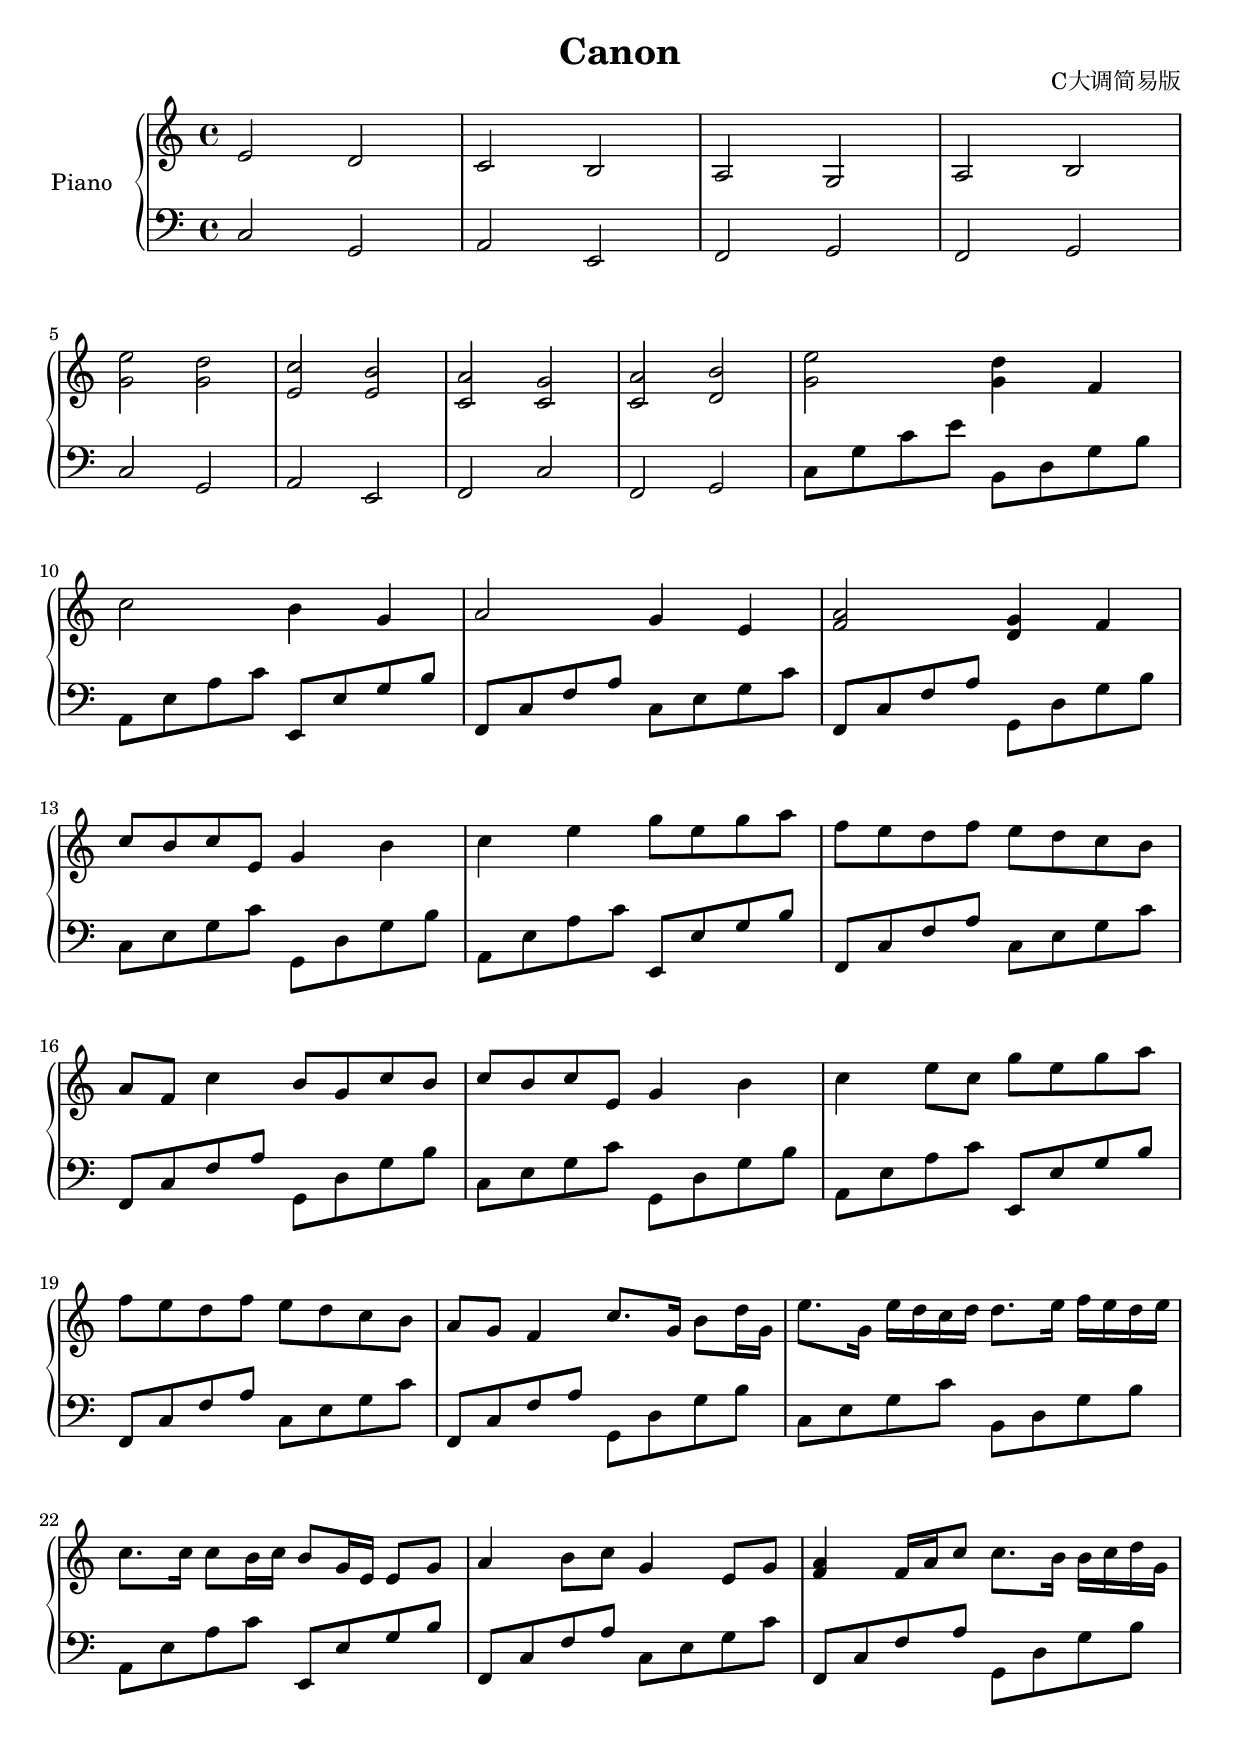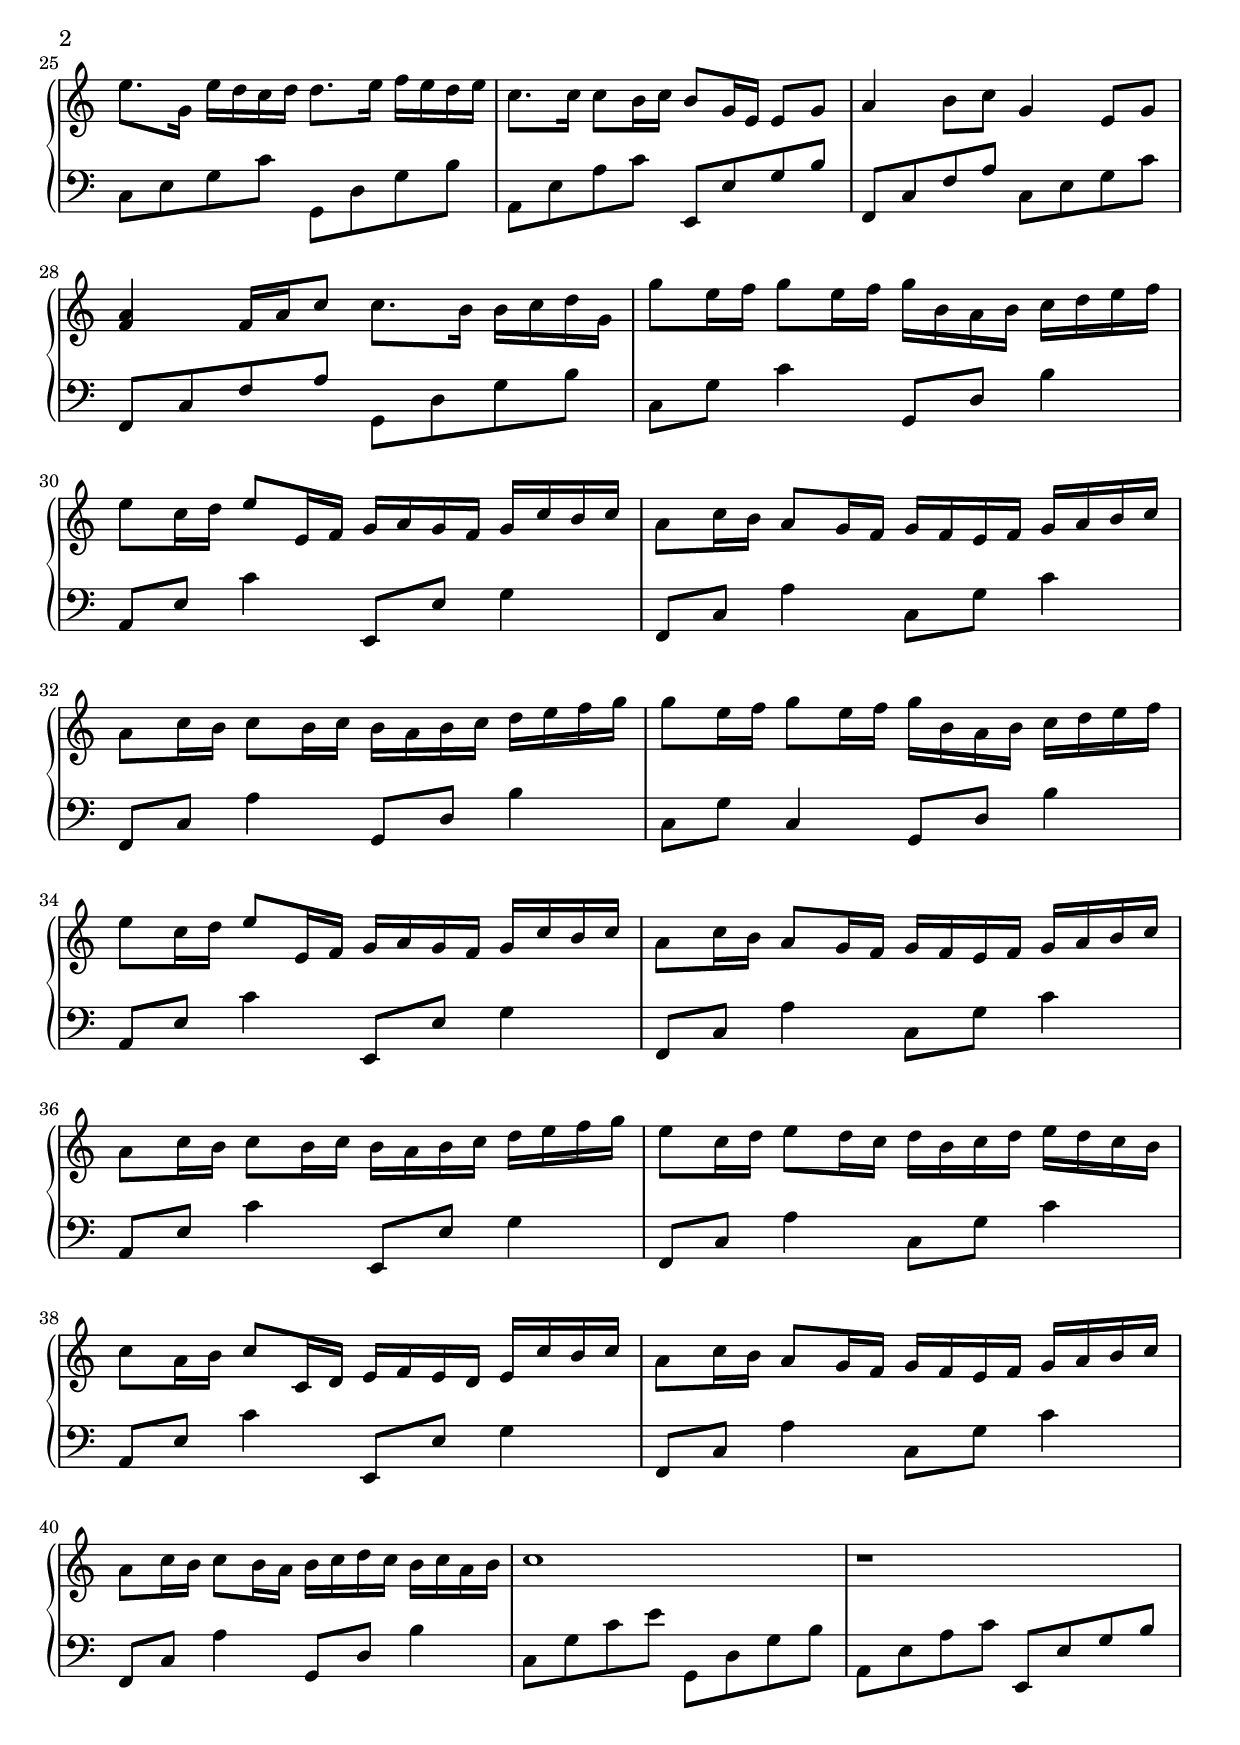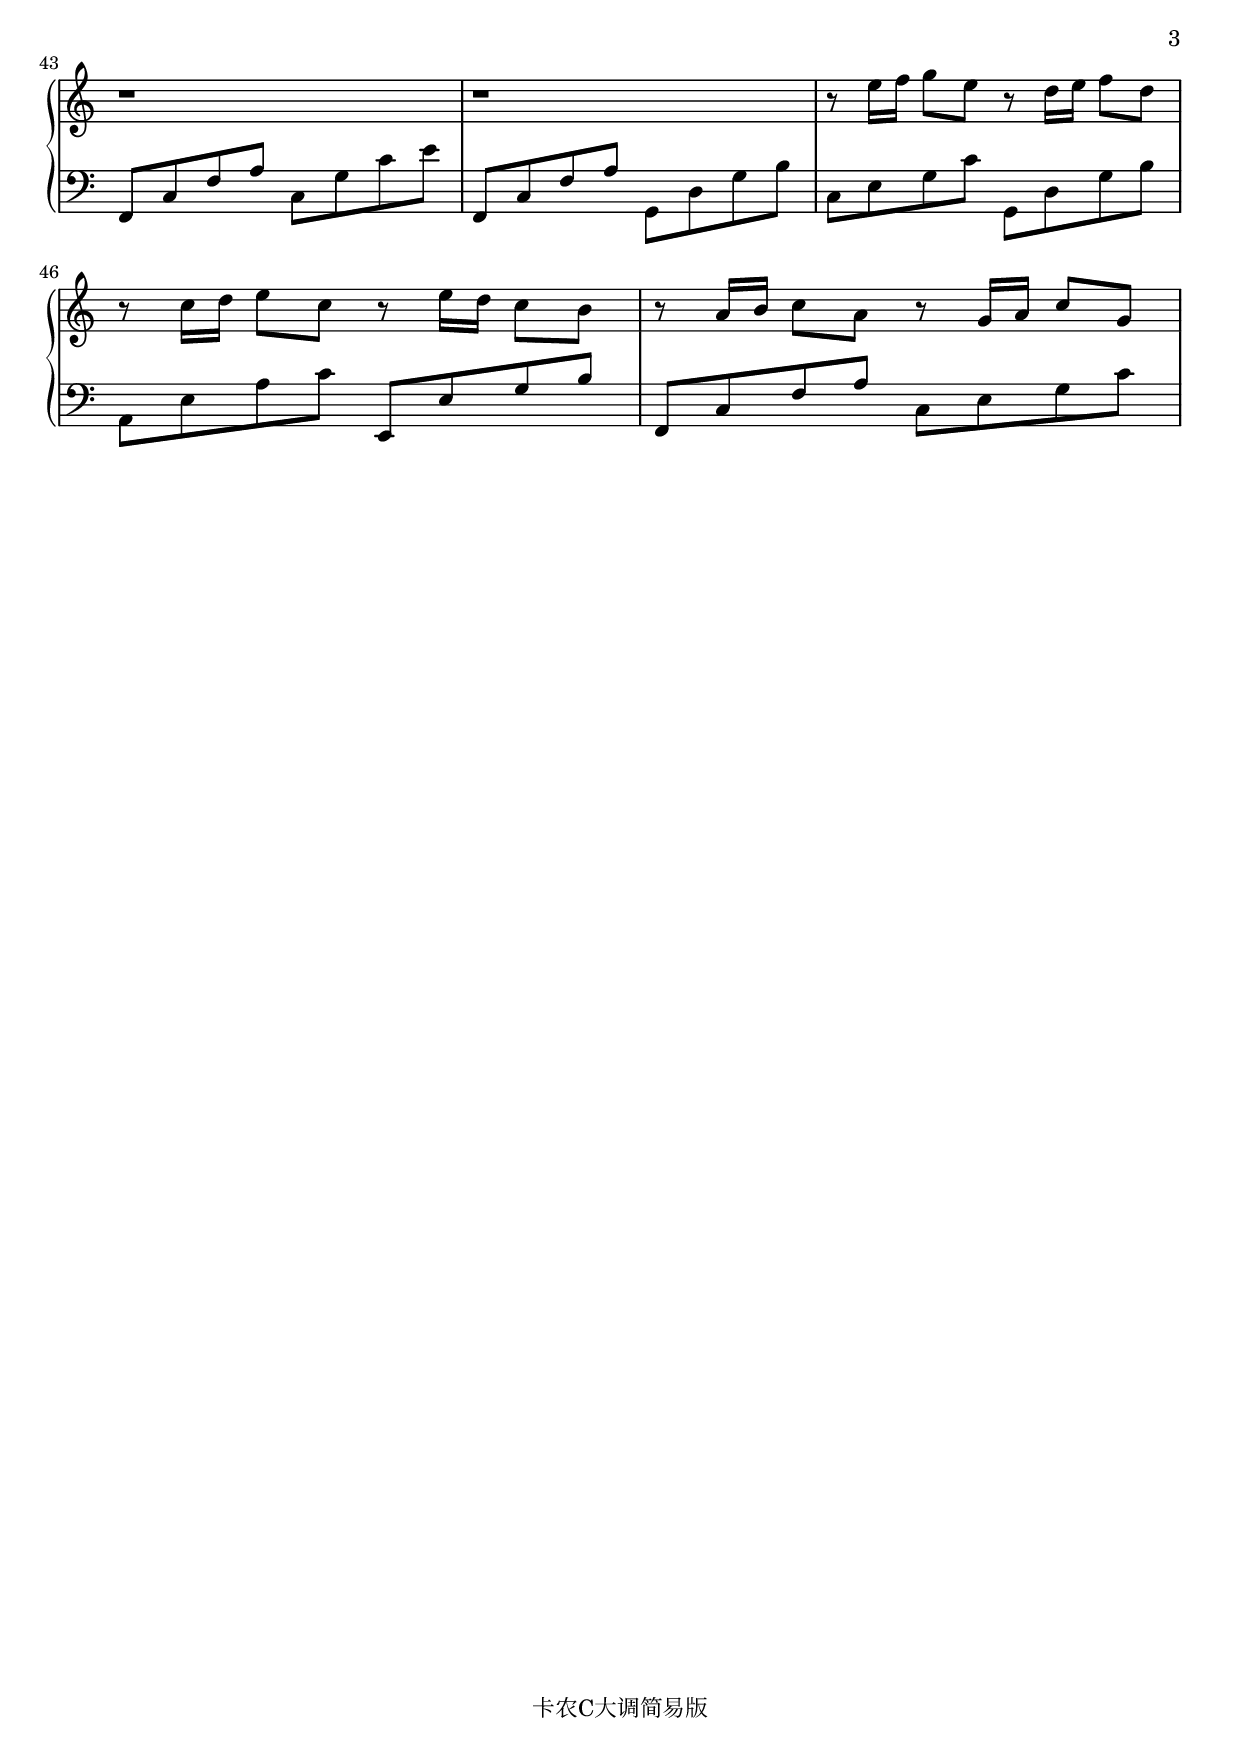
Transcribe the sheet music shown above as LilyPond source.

\version "2.20.0"

upper = \relative c'' {
  \clef treble
  \key c \major
  \time 4/4

  e,2 d | c b | a g | a b | \break
  <e' g,> <d g,> | <c e,> <b e,> | <a c,> <g c,> | <a c,> <b d,> | <e g,> <d g,>4 f, | \break
  c'2 b4 g | a2 g4 e | <a f>2 <g d>4 f4 | \break
  c'8 b c e, g4 b | c e g8 e g a | f e d f e d c b | \break
  a f c'4 b8 g c b | c b c e, g4 b | c e8 c g' e g a | \break
  f e d f e d c b  | a g f4 c'8. g16 b8 d16 g,16 | e'8. g,16 e' d c d d8. e16 f16 e d e | \break
  c8. c16 c8 b16 c b8 g16 e e8 g | a4 b8 c g4 e8 g | <a f>4 f16 a c8 c8. b16 b c d g, | \break
  e'8. g,16 e' d c d d8. e16 f e d e | c8. c16 c8 b16 c b8 g16 e e8 g | a4 b8 c g4 e8 g | \break
  <a f>4 f16 a c8 c8. b16 b c d g, | g'8 e16 f g8 e16 f g b, a b c d e f | \break
  e8 c16 d e8 e,16 f g a g f g c b c | a8 c16 b a8 g16 f g f e f g a b c | \break
  a8 c16 b c8 b16 c b a b c d e f g | g8 e16 f g8 e16 f g16 b, a b c d e f | \break
  e8 c16 d e8 e,16 f g a g f g c b c | a8 c16 b a8 g16 f g f e f g a b c | \break
  a8 c16 b c8 b16 c b a b c d e f g | e8c16 d e8 d16 c d b c d e d c b | \break
  c8 a16 b c8 c,16 d e f e d e c' b c | a8 c16 b a8 g16 f g f e f g a b c | \break
  a8 c16 b c8 b 16 a b c d c b c a b | c1 | r1 | \break
  r1 | r1 | r8 e16 f g8 e r8 d16 e f8 d | \break
  r8 c16 d e8 c r8 e16 d c8 b | r8 a16 b c8 a r8 g16 a c8 g | \break
}

lower = \relative c {
  \clef bass
  \key c \major
  \time 4/4

  c2 g | a e | f g | f g | \break
  c2 g | a e | f c' | f, g | c8 g' c e b, d g b \break
  a, e' a c e,, e' g b  | f, c' f a c, e g c   | f,, c' f a g, d' g b | \break
  c, e g c g, d' g b    | a, e' a c e,, e' g b | f, c' f a c, e g c   | \break
  f,, c' f a g, d' g b  | c, e g c g, d' g b   | a, e' a c e,, e' g b | \break
  f, c' f a c, e g c    | f,, c' f a g, d' g b | c, e g c b, d g b    | \break
  a, e' a c e,, e' g b  | f, c' f a c, e g c   | f,, c' f a g, d' g b | \break
  c, e g c g, d' g b    | a, e' a c e,, e' g b | f, c' f a c, e g c  | \break
  f,, c' f a g, d' g b  | c, g' c4 g,8 d' b'4  | \break
  a,8 e' c'4 e,,8 e' g4 | f,8 c' a'4 c,8 g' c4 | \break
  f,,8 c' a'4 g,8 d' b'4 | c,8 g' c,4 g8 d' b'4    | \break
  a,8 e' c'4 e,,8 e' g4 | f,8 c' a'4 c,8 g' c4 | \break
  a,8 e' c'4 e,,8 e' g4 | f,8 c' a'4 c,8 g' c4 | \break
  a,8 e' c'4 e,,8 e' g	4 | f,8 c' a'4 c,8 g' c4 | \break
  f,,8 c' a'4 g,8 d' b'4 | c,8 g' c e g,, d' g b | a, e' a c e,, e' g b | \break
  f, c' f a c, g' c e | f,, c' f a g, d' g b | c, e g c g, d' g b | \break
  a, e' a c e,, e' g b  | f, c' f a c, e g c | \break
}

\header {
  title = "Canon"
  opus = "C大调简易版"
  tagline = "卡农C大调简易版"
}

\score {
  \new PianoStaff <<
    \set PianoStaff.instrumentName = #"Piano  "
    \set PianoStaff.connectArpeggios = ##t
    \new Staff = "upper" \upper
    \new Staff = "lower" \lower
  >>
  \layout { }
  \midi { }
}
